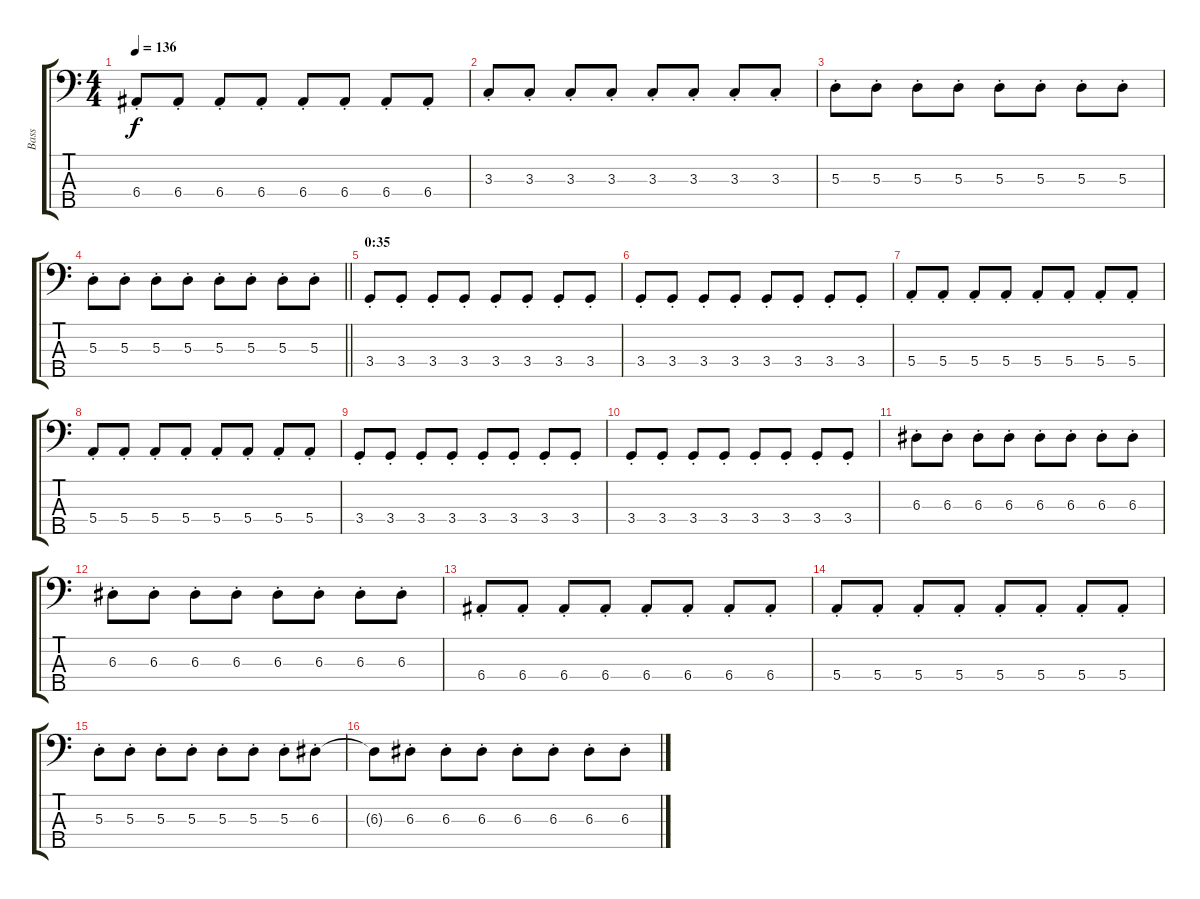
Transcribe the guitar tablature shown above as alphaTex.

\track ("Bass" "Bass") {instrument slapbass2}
\staff {score tabs}
\tuning (G2 D2 A1 E1 B0) {hide}
\ts (4 4)
\tempo 136
\clef f4
\ks c
6.4{st}.8{dy f} 6.4{st}.8 6.4{st}.8 6.4{st}.8 6.4{st}.8 6.4{st}.8 6.4{st}.8 6.4{st}.8 |
3.3{st}.8 3.3{st}.8 3.3{st}.8 3.3{st}.8 3.3{st}.8 3.3{st}.8 3.3{st}.8 3.3{st}.8 |
5.3{st}.8 5.3{st}.8 5.3{st}.8 5.3{st}.8 5.3{st}.8 5.3{st}.8 5.3{st}.8 5.3{st}.8 |
\barLineRight lightlight
5.3{st}.8 5.3{st}.8 5.3{st}.8 5.3{st}.8 5.3{st}.8 5.3{st}.8 5.3{st}.8 5.3{st}.8 |
\section ("" "0:35")
3.4{st}.8 3.4{st}.8 3.4{st}.8 3.4{st}.8 3.4{st}.8 3.4{st}.8 3.4{st}.8 3.4{st}.8 |
3.4{st}.8 3.4{st}.8 3.4{st}.8 3.4{st}.8 3.4{st}.8 3.4{st}.8 3.4{st}.8 3.4{st}.8 |
5.4{st}.8 5.4{st}.8 5.4{st}.8 5.4{st}.8 5.4{st}.8 5.4{st}.8 5.4{st}.8 5.4{st}.8 |
5.4{st}.8 5.4{st}.8 5.4{st}.8 5.4{st}.8 5.4{st}.8 5.4{st}.8 5.4{st}.8 5.4{st}.8 |
3.4{st}.8 3.4{st}.8 3.4{st}.8 3.4{st}.8 3.4{st}.8 3.4{st}.8 3.4{st}.8 3.4{st}.8 |
3.4{st}.8 3.4{st}.8 3.4{st}.8 3.4{st}.8 3.4{st}.8 3.4{st}.8 3.4{st}.8 3.4{st}.8 |
6.3{st}.8 6.3{st}.8 6.3{st}.8 6.3{st}.8 6.3{st}.8 6.3{st}.8 6.3{st}.8 6.3{st}.8 |
6.3{st}.8 6.3{st}.8 6.3{st}.8 6.3{st}.8 6.3{st}.8 6.3{st}.8 6.3{st}.8 6.3{st}.8 |
6.4{st}.8 6.4{st}.8 6.4{st}.8 6.4{st}.8 6.4{st}.8 6.4{st}.8 6.4{st}.8 6.4{st}.8 |
5.4{st}.8 5.4{st}.8 5.4{st}.8 5.4{st}.8 5.4{st}.8 5.4{st}.8 5.4{st}.8 5.4{st}.8 |
5.3{st}.8 5.3{st}.8 5.3{st}.8 5.3{st}.8 5.3{st}.8 5.3{st}.8 5.3{st}.8 6.3{st}.8 |
6.3{t}.8 6.3{st}.8 6.3{st}.8 6.3{st}.8 6.3{st}.8 6.3{st}.8 6.3{st}.8 6.3{st}.8
